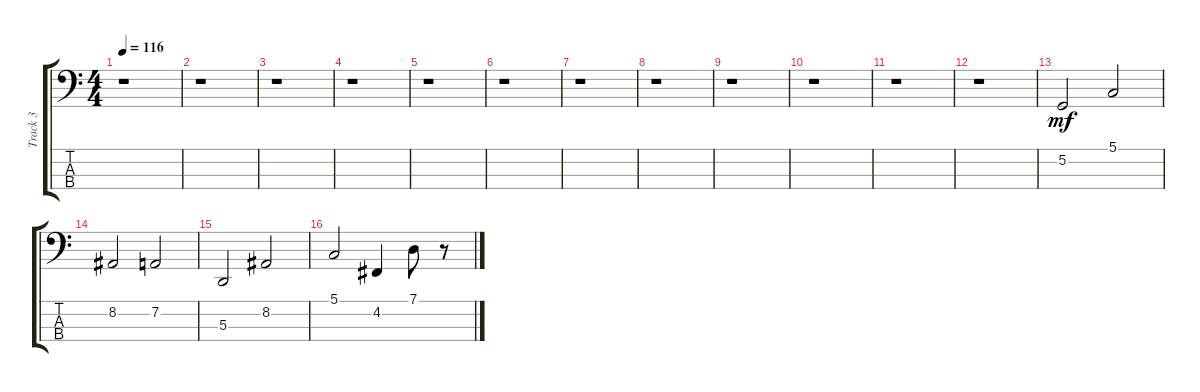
\track ("Track 3" "Track 3") {instrument cello}
\staff {score tabs}
\tuning (G2 D2 A1 E1) {hide}
\ts (4 4)
\tempo 116
\clef f4
\ks c
r.1{dy f} |
r.1 |
r.1 |
r.1 |
r.1 |
r.1 |
r.1 |
r.1 |
r.1 |
r.1 |
r.1 |
r.1 |
5.2.2{dy mf} 5.1.2 |
8.2.2 7.2.2 |
5.3.2 8.2.2 |
5.1.2 4.2.4 7.1.8 r.8
